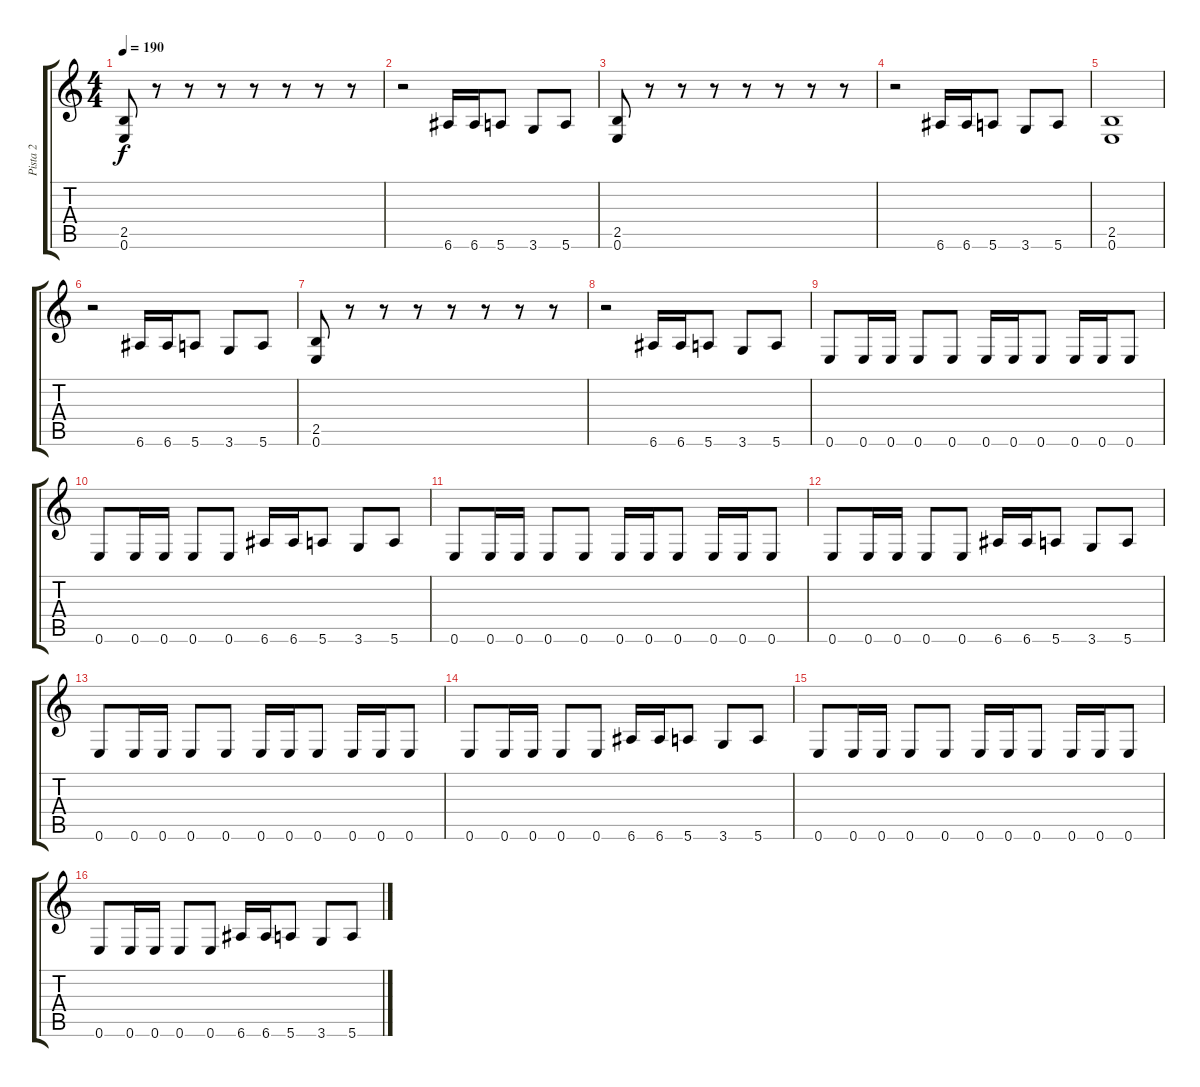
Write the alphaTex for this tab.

\track ("Pista 2" "Pista 2") {instrument distortionguitar}
\staff {score tabs}
\tuning (E4 B3 G3 D3 A2 E2) {hide}
\ts (4 4)
\tempo 190
\clef g2
\ks c
(2.5 0.6).8{dy f instrument distortionguitar} r.8 r.8 r.8 r.8 r.8 r.8 r.8 |
r.2 6.6.16 6.6.16 5.6.8 3.6.8 5.6.8 |
(2.5 0.6).8 r.8 r.8 r.8 r.8 r.8 r.8 r.8 |
r.2 6.6.16 6.6.16 5.6.8 3.6.8 5.6.8 |
(2.5 0.6).1 |
r.2 6.6.16 6.6.16 5.6.8 3.6.8 5.6.8 |
(2.5 0.6).8 r.8 r.8 r.8 r.8 r.8 r.8 r.8 |
r.2 6.6.16 6.6.16 5.6.8 3.6.8 5.6.8 |
0.6.8 0.6.16 0.6.16 0.6.8 0.6.8 0.6.16 0.6.16 0.6.8 0.6.16 0.6.16 0.6.8 |
0.6.8 0.6.16 0.6.16 0.6.8 0.6.8 6.6.16 6.6.16 5.6.8 3.6.8 5.6.8 |
0.6.8 0.6.16 0.6.16 0.6.8 0.6.8 0.6.16 0.6.16 0.6.8 0.6.16 0.6.16 0.6.8 |
0.6.8 0.6.16 0.6.16 0.6.8 0.6.8 6.6.16 6.6.16 5.6.8 3.6.8 5.6.8 |
0.6.8 0.6.16 0.6.16 0.6.8 0.6.8 0.6.16 0.6.16 0.6.8 0.6.16 0.6.16 0.6.8 |
0.6.8 0.6.16 0.6.16 0.6.8 0.6.8 6.6.16 6.6.16 5.6.8 3.6.8 5.6.8 |
0.6.8 0.6.16 0.6.16 0.6.8 0.6.8 0.6.16 0.6.16 0.6.8 0.6.16 0.6.16 0.6.8 |
0.6.8 0.6.16 0.6.16 0.6.8 0.6.8 6.6.16 6.6.16 5.6.8 3.6.8 5.6.8
